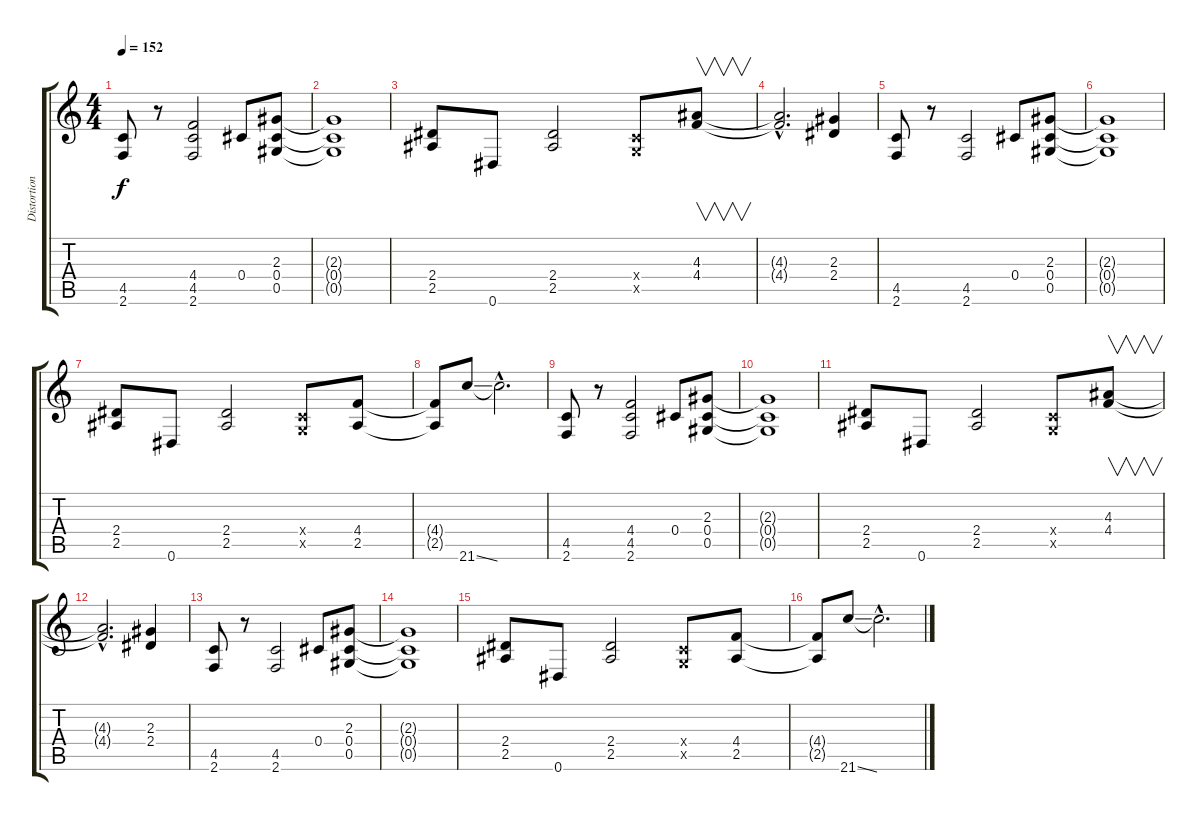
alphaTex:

\track ("Distortion Guitar" "Distortion") {instrument distortionguitar}
\staff {score tabs}
\tuning (Eb4 Bb3 Gb3 Db3 Ab2 Eb2) {hide}
\ts (4 4)
\tempo 152
\clef g2
\ks c
(4.5 2.6).8{dy f} r.8 (4.4 4.5 2.6).2 0.4.8 (2.3 0.4 0.5).8 |
(2.3{t} 0.4{t} 0.5{t}).1 |
(2.4 2.5).8 0.6.8 (2.4 2.5).2 (-1.4{x} -1.5{x}).8 (4.3 4.4).8{v} |
(4.3{hac t} 4.4{hac t}).2{d} (2.3 2.4).4 |
(4.5 2.6).8 r.8 (4.5 2.6).2 0.4.8 (2.3 0.4 0.5).8 |
(2.3{t} 0.4{t} 0.5{t}).1 |
(2.4 2.5).8 0.6.8 (2.4 2.5).2 (-1.4{x} -1.5{x}).8 (4.4 2.5).8 |
(4.4{t} 2.5{t}).8 21.6{ss}.8 21.6{hac t}.2{d} |
(4.5 2.6).8 r.8 (4.4 4.5 2.6).2 0.4.8 (2.3 0.4 0.5).8 |
(2.3{t} 0.4{t} 0.5{t}).1 |
(2.4 2.5).8 0.6.8 (2.4 2.5).2 (-1.4{x} -1.5{x}).8 (4.3 4.4).8{v} |
(4.3{hac t} 4.4{hac t}).2{d} (2.3 2.4).4 |
(4.5 2.6).8 r.8 (4.5 2.6).2 0.4.8 (2.3 0.4 0.5).8 |
(2.3{t} 0.4{t} 0.5{t}).1 |
(2.4 2.5).8 0.6.8 (2.4 2.5).2 (-1.4{x} -1.5{x}).8 (4.4 2.5).8 |
(4.4{t} 2.5{t}).8 21.6{ss}.8 21.6{hac t}.2{d}
